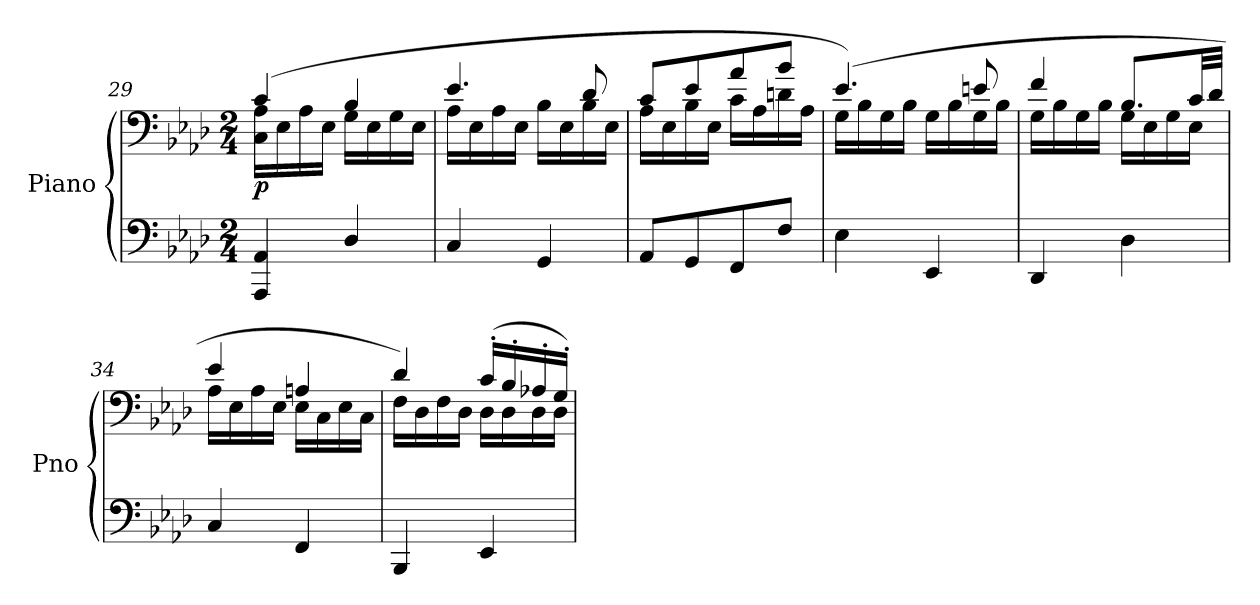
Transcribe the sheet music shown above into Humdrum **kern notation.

**kern	**kern	**dynam
*part1	*part1	*part1
*staff2	*staff1	*staff1/2
*I"Piano	*	*
*I'Pno	*	*
*clefF4	*clefF4	*
*k[b-e-a-d-]	*k[b-e-a-d-]	*
*A-:	*A-:	*
*M2/4	*M2/4	*
=29	=29	=29
*	*^	*
!	!	!	!LO:DY:b
4AAA-/ 4AA-/	(>4c/	16C\ 16A-\LL	p
.	.	16E-\	.
.	.	16A-\	.
.	.	16E-\JJ	.
4D-/	4B-/	16G\LL	.
.	.	16E-\	.
.	.	16G\	.
.	.	16E-\JJ	.
=30	=30	=30	=30
4C/	4.e-/	16A-\LL	.
.	.	16E-\	.
.	.	16A-\	.
.	.	16E-\JJ	.
4GG/	.	16B-\LL	.
.	.	16E-\	.
.	8d-/	16B-\	.
.	.	16E-\JJ	.
=31	=31	=31	=31
8AA-/L	8c/L	16A-\LL	.
.	.	16E-\	.
8GG/	8e-/	16B-\	.
.	.	16E-\JJ	.
8FF/	8a-/	16c\LL	.
.	.	16A-\	.
8F/J	8b-/J	16dn\	.
.	.	16A-\JJ	.
!!LO:LB:g=z	!!
=32	=32	=32	=32
4E-\	(>4.e-/)	16G\LL	.
.	.	16B-\	.
.	.	16G\	.
.	.	16B-\JJ	.
4EE-/	.	16G\LL	.
.	.	16B-\	.
.	8en/	16G\	.
.	.	16B-\JJ	.
=33	=33	=33	=33
4DD-/	4f/	16G\LL	.
.	.	16B-\	.
.	.	16G\	.
.	.	16B-\JJ	.
4D-\	8.B-/L	16G\LL	.
.	.	16E-\	.
.	.	16G\	.
.	32c/LL	16E-\JJ	.
.	32d-/JJJ	.	.
=34	=34	=34	=34
4C/	4e-/	16A-\LL	.
.	.	16E-\	.
.	.	16A-\	.
.	.	16E-\JJ	.
4FF/	4An/	16E-\LL	.
.	.	16C\	.
.	.	16E-\	.
.	.	16C\JJ	.
=35	=35	=35	=35
4BBB-/	4d-/)	16F\LL	.
.	.	16D-\	.
.	.	16F\	.
.	.	16D-\JJ	.
4EE-/	(>16c'/LL	16D-\LL	.
.	16B-'/	16D-\	.
.	16A-X'/	16D-\	.
.	16G'/JJ)	16D-\JJ	.
*	*v	*v	*
=	=	=
*-	*-	*-
